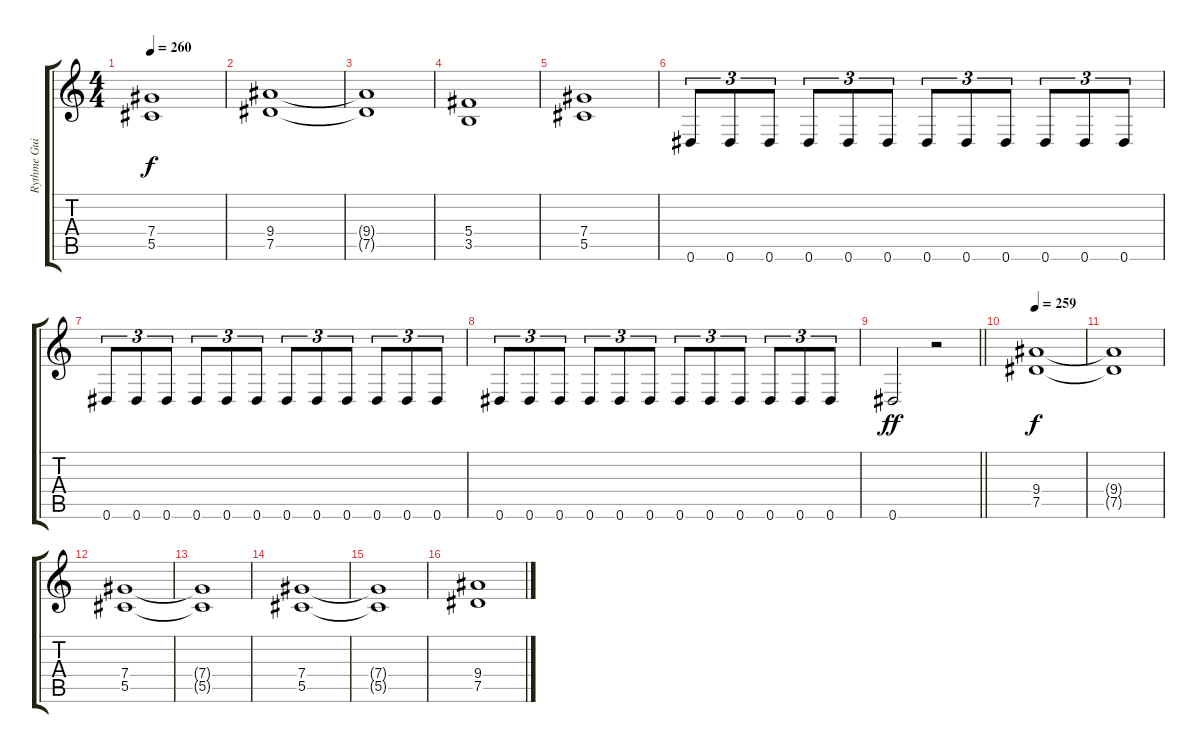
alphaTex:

\track ("Rythme Guitar" "Rythme Gui") {instrument overdrivenguitar}
\staff {score tabs}
\tuning (Eb4 Bb3 Gb3 Db3 Ab2 Eb2) {hide}
\ts (4 4)
\tempo 260
\clef g2
\ks c
(7.4 5.5).1{dy f} |
(9.4 7.5).1 |
(9.4{t} 7.5{t}).1 |
(5.4 3.5).1 |
(7.4 5.5).1 |
0.6.8{tu (3 2)} 0.6.8{tu (3 2)} 0.6.8{tu (3 2)} 0.6.8{tu (3 2)} 0.6.8{tu (3 2)} 0.6.8{tu (3 2)} 0.6.8{tu (3 2)} 0.6.8{tu (3 2)} 0.6.8{tu (3 2)} 0.6.8{tu (3 2)} 0.6.8{tu (3 2)} 0.6.8{tu (3 2)} |
0.6.8{tu (3 2)} 0.6.8{tu (3 2)} 0.6.8{tu (3 2)} 0.6.8{tu (3 2)} 0.6.8{tu (3 2)} 0.6.8{tu (3 2)} 0.6.8{tu (3 2)} 0.6.8{tu (3 2)} 0.6.8{tu (3 2)} 0.6.8{tu (3 2)} 0.6.8{tu (3 2)} 0.6.8{tu (3 2)} |
0.6.8{tu (3 2)} 0.6.8{tu (3 2)} 0.6.8{tu (3 2)} 0.6.8{tu (3 2)} 0.6.8{tu (3 2)} 0.6.8{tu (3 2)} 0.6.8{tu (3 2)} 0.6.8{tu (3 2)} 0.6.8{tu (3 2)} 0.6.8{tu (3 2)} 0.6.8{tu (3 2)} 0.6.8{tu (3 2)} |
\barLineRight lightlight
0.6.2{dy ff} r.2 |
\section ("" "")
\tempo 259
(9.4 7.5).1{dy f} |
(9.4{t} 7.5{t}).1 |
(7.4 5.5).1 |
(7.4{t} 5.5{t}).1 |
(7.4 5.5).1 |
(7.4{t} 5.5{t}).1 |
(9.4 7.5).1
